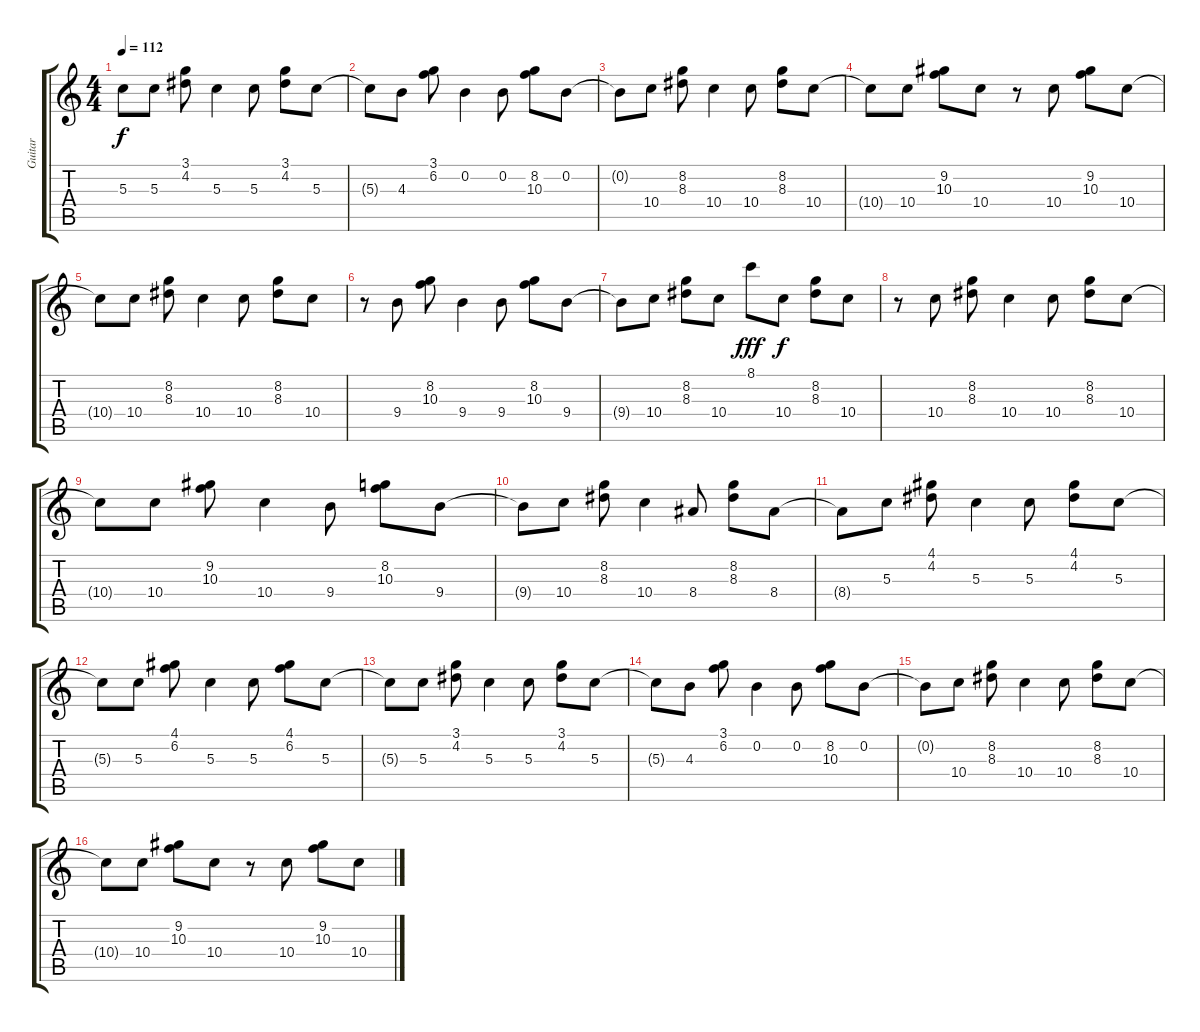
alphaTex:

\track ("Guitar" "Guitar") {instrument acousticguitarsteel}
\staff {score tabs}
\tuning (E4 B3 G3 D3 A2 E2) {hide}
\ts (4 4)
\tempo 112
\clef g2
\ks c
5.3{t}.8{dy f} 5.3.8 (3.1 4.2).8 5.3.4 5.3.8 (3.1 4.2).8 5.3.8 |
5.3{t}.8 4.3.8 (3.1 6.2).8 0.2.4 0.2.8 (8.2 10.3).8 0.2.8 |
0.2{t}.8 10.4.8 (8.2 8.3).8 10.4.4 10.4.8 (8.2 8.3).8 10.4.8 |
10.4{t}.8 10.4.8 (9.2 10.3).8 10.4.8 r.8 10.4.8 (9.2 10.3).8 10.4.8 |
10.4{t}.8 10.4.8 (8.2 8.3).8 10.4.4 10.4.8 (8.2 8.3).8 10.4.8 |
r.8 9.4.8 (8.2 10.3).8 9.4.4 9.4.8 (8.2 10.3).8 9.4.8 |
9.4{t}.8 10.4.8 (8.2 8.3).8 10.4.8 8.1.8{dy fff} 10.4.8{dy f} (8.2 8.3).8 10.4.8 |
r.8 10.4.8 (8.2 8.3).8 10.4.4 10.4.8 (8.2 8.3).8 10.4.8 |
10.4{t}.8 10.4.8 (9.2 10.3).8 10.4.4 9.4.8 (8.2 10.3).8 9.4.8 |
9.4{t}.8 10.4.8 (8.2 8.3).8 10.4.4 8.4.8 (8.2 8.3).8 8.4.8 |
8.4{t}.8 5.3.8 (4.1 4.2).8 5.3.4 5.3.8 (4.1 4.2).8 5.3.8 |
5.3{t}.8 5.3.8 (4.1 6.2).8 5.3.4 5.3.8 (4.1 6.2).8 5.3.8 |
5.3{t}.8 5.3.8 (3.1 4.2).8 5.3.4 5.3.8 (3.1 4.2).8 5.3.8 |
5.3{t}.8 4.3.8 (3.1 6.2).8 0.2.4 0.2.8 (8.2 10.3).8 0.2.8 |
0.2{t}.8 10.4.8 (8.2 8.3).8 10.4.4 10.4.8 (8.2 8.3).8 10.4.8 |
10.4{t}.8 10.4.8 (9.2 10.3).8 10.4.8 r.8 10.4.8 (9.2 10.3).8 10.4.8
